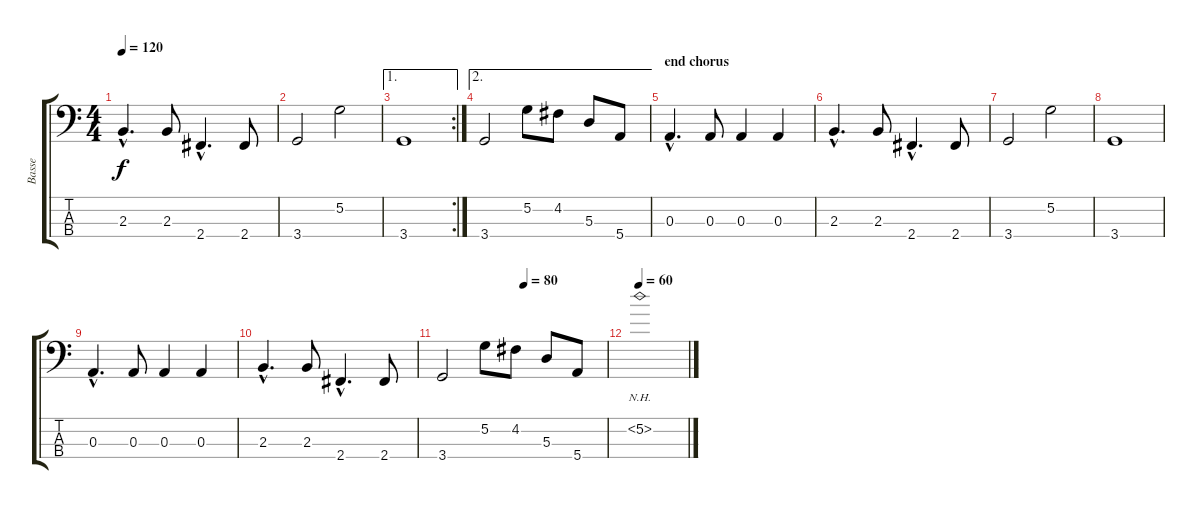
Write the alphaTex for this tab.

\track ("Basse" "Basse") {instrument electricbassfinger}
\staff {score tabs}
\tuning (G2 D2 A1 E1) {hide}
\ts (4 4)
\tempo 120
\clef f4
\ks c
2.3{hac}.4{d dy f} 2.3.8 2.4{hac}.4{d} 2.4.8 |
3.4.2 5.2.2 |
\ae 1
\rc 2
3.4.1 |
\ae 2
3.4.2 5.2.8 4.2.8 5.3.8 5.4.8 |
\section ("" "end chorus")
0.3{hac}.4{d} 0.3.8 0.3.4 0.3.4 |
2.3{hac}.4{d} 2.3.8 2.4{hac}.4{d} 2.4.8 |
3.4.2 5.2.2 |
3.4.1 |
0.3{hac}.4{d} 0.3.8 0.3.4 0.3.4 |
2.3{hac}.4{d} 2.3.8 2.4{hac}.4{d} 2.4.8 |
\tempo (80 0.5)
3.4.2 5.2.8 4.2.8 5.3.8 5.4.8 |
\tempo 60
5.2{nh}.1{volume 14}
